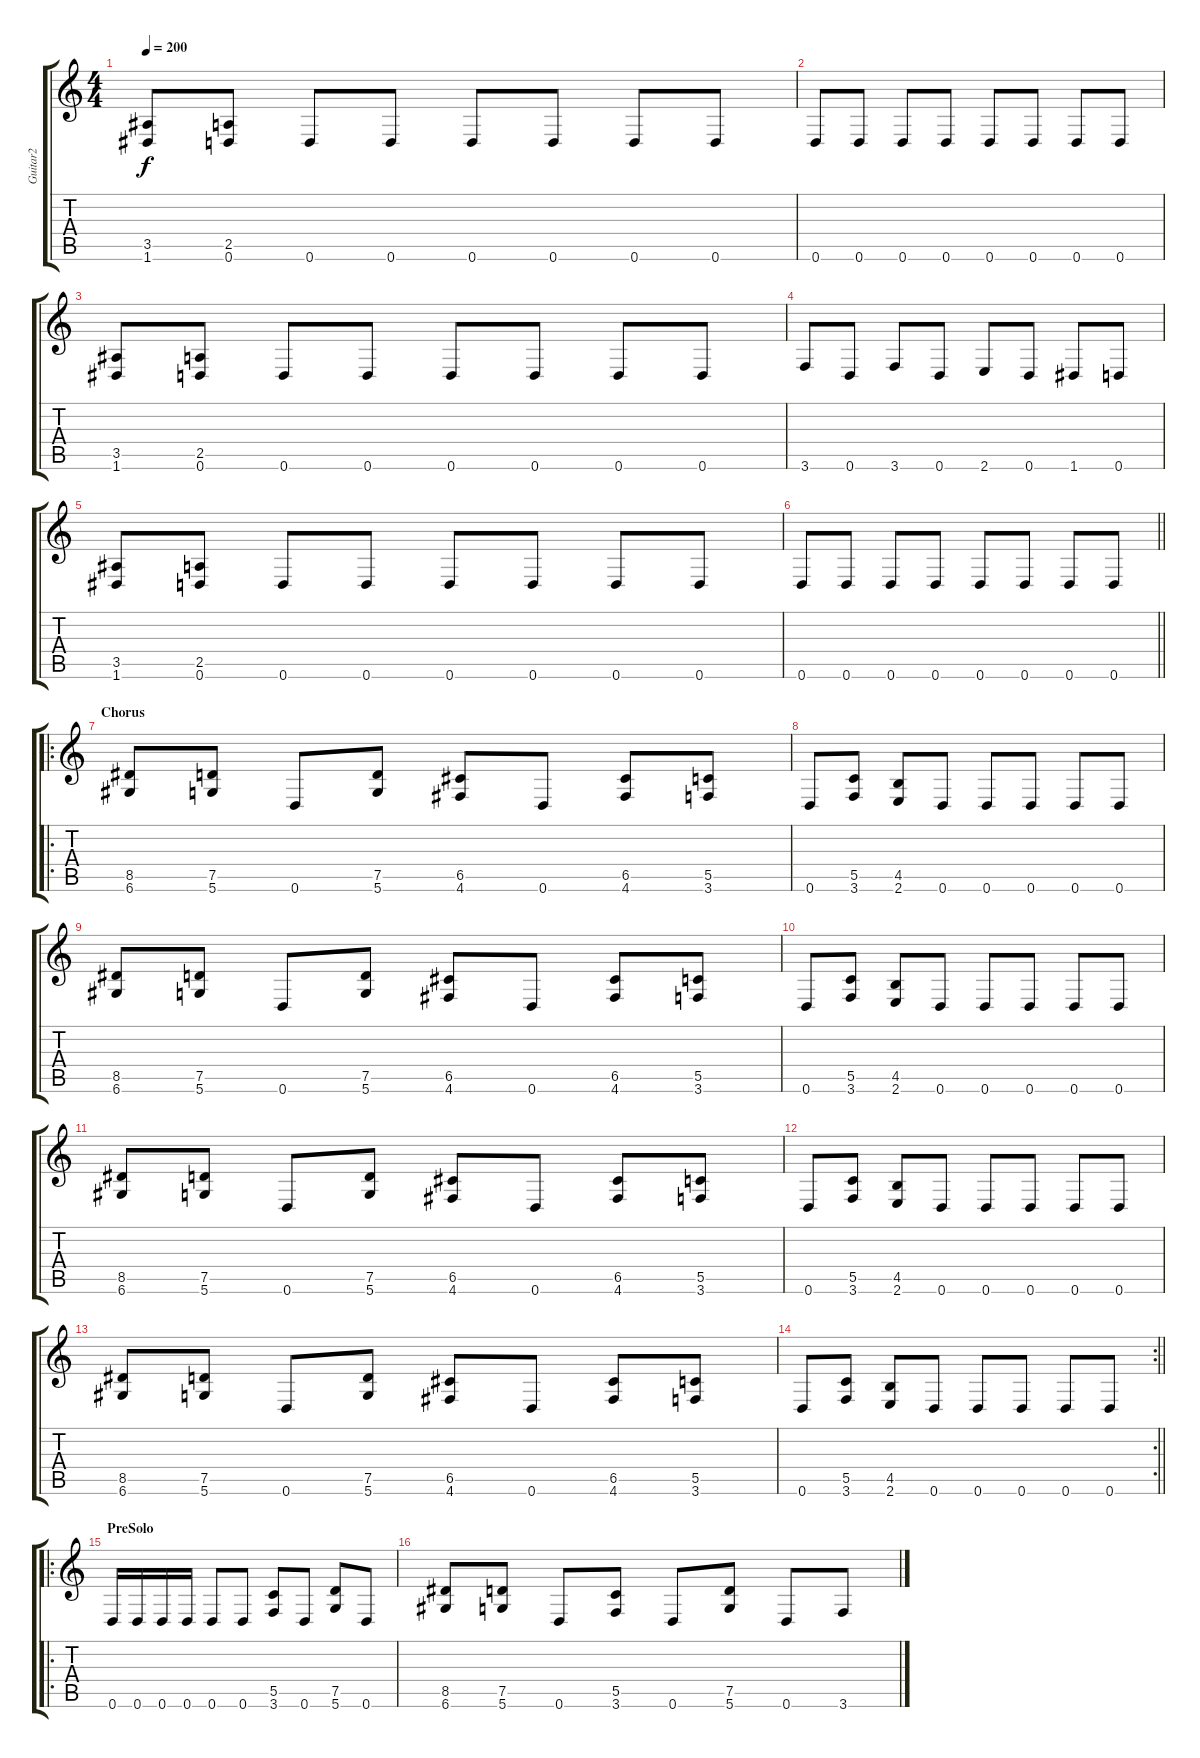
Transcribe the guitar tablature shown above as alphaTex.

\track ("Guitar2" "Guitar2") {instrument distortionguitar}
\staff {score tabs}
\tuning (D4 A3 F3 C3 G2 D2) {hide}
\ts (4 4)
\tempo 200
\clef g2
\ks c
(3.5 1.6).8{dy f} (2.5 0.6).8 0.6.8 0.6.8 0.6.8 0.6.8 0.6.8 0.6.8 |
0.6.8 0.6.8 0.6.8 0.6.8 0.6.8 0.6.8 0.6.8 0.6.8 |
(3.5 1.6).8 (2.5 0.6).8 0.6.8 0.6.8 0.6.8 0.6.8 0.6.8 0.6.8 |
3.6.8 0.6.8 3.6.8 0.6.8 2.6.8 0.6.8 1.6.8 0.6.8 |
(3.5 1.6).8 (2.5 0.6).8 0.6.8 0.6.8 0.6.8 0.6.8 0.6.8 0.6.8 |
\barLineRight lightlight
0.6.8 0.6.8 0.6.8 0.6.8 0.6.8 0.6.8 0.6.8 0.6.8 |
\ro
\section ("" "Chorus")
(8.5 6.6).8 (7.5 5.6).8 0.6.8 (7.5 5.6).8 (6.5 4.6).8 0.6.8 (6.5 4.6).8 (5.5 3.6).8 |
0.6.8 (5.5 3.6).8 (4.5 2.6).8 0.6.8 0.6.8 0.6.8 0.6.8 0.6.8 |
(8.5 6.6).8 (7.5 5.6).8 0.6.8 (7.5 5.6).8 (6.5 4.6).8 0.6.8 (6.5 4.6).8 (5.5 3.6).8 |
0.6.8 (5.5 3.6).8 (4.5 2.6).8 0.6.8 0.6.8 0.6.8 0.6.8 0.6.8 |
(8.5 6.6).8 (7.5 5.6).8 0.6.8 (7.5 5.6).8 (6.5 4.6).8 0.6.8 (6.5 4.6).8 (5.5 3.6).8 |
0.6.8 (5.5 3.6).8 (4.5 2.6).8 0.6.8 0.6.8 0.6.8 0.6.8 0.6.8 |
(8.5 6.6).8 (7.5 5.6).8 0.6.8 (7.5 5.6).8 (6.5 4.6).8 0.6.8 (6.5 4.6).8 (5.5 3.6).8 |
\rc 2
\barLineRight lightlight
0.6.8 (5.5 3.6).8 (4.5 2.6).8 0.6.8 0.6.8 0.6.8 0.6.8 0.6.8 |
\ro
\section ("" "PreSolo")
0.6.16 0.6.16 0.6.16 0.6.16 0.6.8 0.6.8 (5.5 3.6).8 0.6.8 (7.5 5.6).8 0.6.8 |
(8.5 6.6).8 (7.5 5.6).8 0.6.8 (5.5 3.6).8 0.6.8 (7.5 5.6).8 0.6.8 3.6.8
